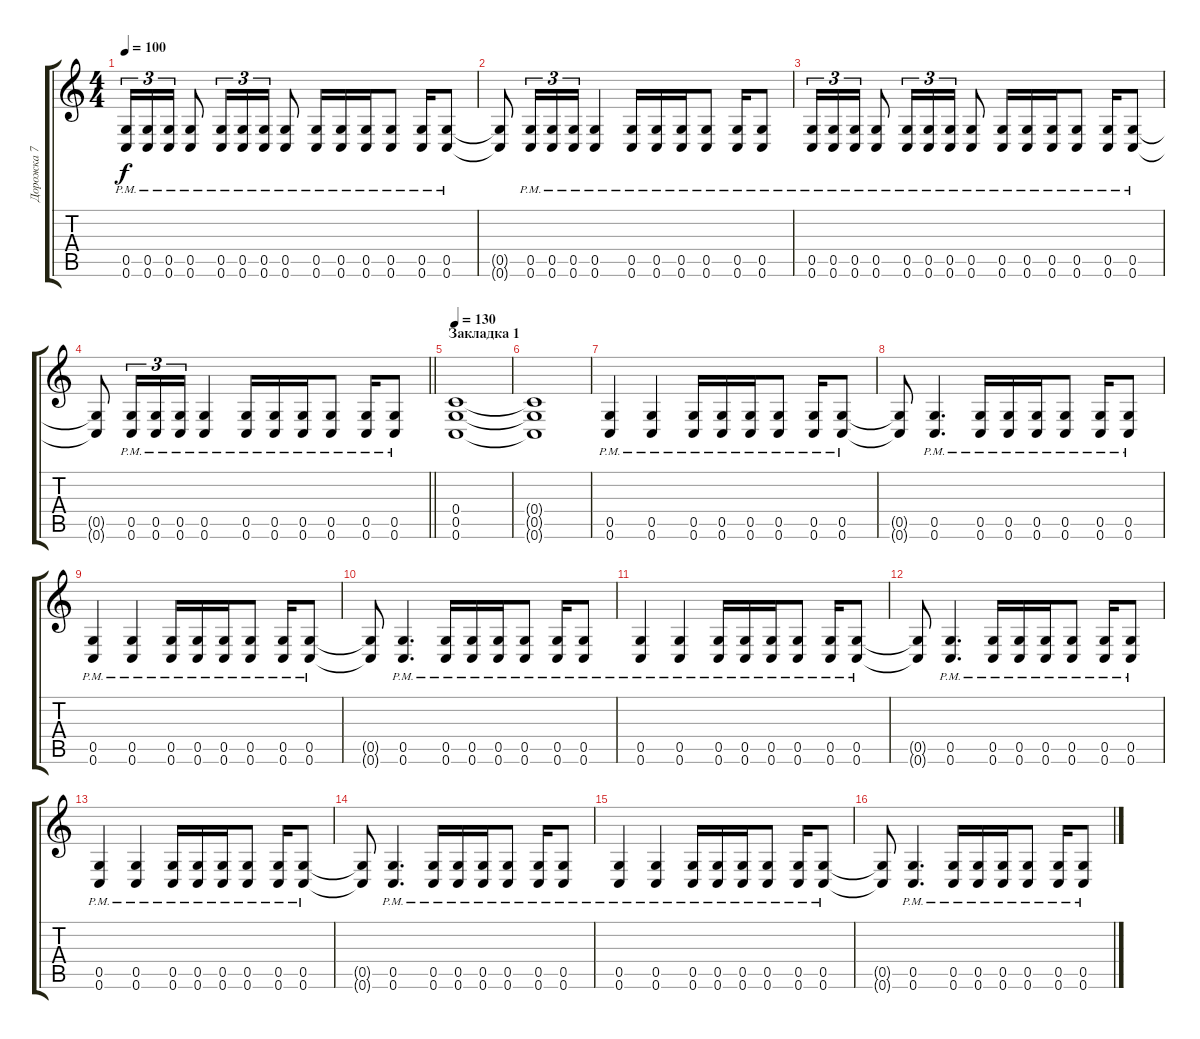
\track ("Дорожка 7" "Дорожка 7") {instrument distortionguitar}
\staff {score tabs}
\tuning (D4 A3 F3 C3 G2 C2) {hide}
\ts (4 4)
\tempo 100
\clef g2
\ks c
(0.5{pm} 0.6{pm}).16{tu (3 2) dy f} (0.5{pm} 0.6{pm}).16{tu (3 2)} (0.5{pm} 0.6{pm}).16{tu (3 2)} (0.5{pm} 0.6{pm}).8 (0.5{pm} 0.6{pm}).16{tu (3 2)} (0.5{pm} 0.6{pm}).16{tu (3 2)} (0.5{pm} 0.6{pm}).16{tu (3 2)} (0.5{pm} 0.6{pm}).8 (0.5{pm} 0.6{pm}).16 (0.5{pm} 0.6{pm}).16 (0.5{pm} 0.6{pm}).16 (0.5{pm} 0.6{pm}).8 (0.5{pm} 0.6{pm}).16 (0.5{pm} 0.6{pm}).8 |
(0.5{t} 0.6{t}).8 (0.5{pm} 0.6{pm}).16{tu (3 2)} (0.5{pm} 0.6{pm}).16{tu (3 2)} (0.5{pm} 0.6{pm}).16{tu (3 2)} (0.5{pm} 0.6{pm}).4 (0.5{pm} 0.6{pm}).16 (0.5{pm} 0.6{pm}).16 (0.5{pm} 0.6{pm}).16 (0.5{pm} 0.6{pm}).8 (0.5{pm} 0.6{pm}).16 (0.5{pm} 0.6{pm}).8 |
(0.5{pm} 0.6{pm}).16{tu (3 2)} (0.5{pm} 0.6{pm}).16{tu (3 2)} (0.5{pm} 0.6{pm}).16{tu (3 2)} (0.5{pm} 0.6{pm}).8 (0.5{pm} 0.6{pm}).16{tu (3 2)} (0.5{pm} 0.6{pm}).16{tu (3 2)} (0.5{pm} 0.6{pm}).16{tu (3 2)} (0.5{pm} 0.6{pm}).8 (0.5{pm} 0.6{pm}).16 (0.5{pm} 0.6{pm}).16 (0.5{pm} 0.6{pm}).16 (0.5{pm} 0.6{pm}).8 (0.5{pm} 0.6{pm}).16 (0.5{pm} 0.6{pm}).8 |
\barLineRight lightlight
(0.5{t} 0.6{t}).8 (0.5{pm} 0.6{pm}).16{tu (3 2)} (0.5{pm} 0.6{pm}).16{tu (3 2)} (0.5{pm} 0.6{pm}).16{tu (3 2)} (0.5{pm} 0.6{pm}).4 (0.5{pm} 0.6{pm}).16 (0.5{pm} 0.6{pm}).16 (0.5{pm} 0.6{pm}).16 (0.5{pm} 0.6{pm}).8 (0.5{pm} 0.6{pm}).16 (0.5{pm} 0.6{pm}).8 |
\section ("" "Закладка 1")
\tempo 130
(0.4 0.5 0.6).1 |
(0.4{t} 0.5{t} 0.6{t}).1 |
(0.5{pm} 0.6{pm}).4 (0.5{pm} 0.6{pm}).4 (0.5{pm} 0.6{pm}).16 (0.5{pm} 0.6{pm}).16 (0.5{pm} 0.6{pm}).16 (0.5{pm} 0.6{pm}).8 (0.5{pm} 0.6{pm}).16 (0.5{pm} 0.6{pm}).8 |
(0.5{t} 0.6{t}).8 (0.5{pm} 0.6{pm}).4{d} (0.5{pm} 0.6{pm}).16 (0.5{pm} 0.6{pm}).16 (0.5{pm} 0.6{pm}).16 (0.5{pm} 0.6{pm}).8 (0.5{pm} 0.6{pm}).16 (0.5{pm} 0.6{pm}).8 |
(0.5{pm} 0.6{pm}).4 (0.5{pm} 0.6{pm}).4 (0.5{pm} 0.6{pm}).16 (0.5{pm} 0.6{pm}).16 (0.5{pm} 0.6{pm}).16 (0.5{pm} 0.6{pm}).8 (0.5{pm} 0.6{pm}).16 (0.5{pm} 0.6{pm}).8 |
(0.5{t} 0.6{t}).8 (0.5{pm} 0.6{pm}).4{d} (0.5{pm} 0.6{pm}).16 (0.5{pm} 0.6{pm}).16 (0.5{pm} 0.6{pm}).16 (0.5{pm} 0.6{pm}).8 (0.5{pm} 0.6{pm}).16 (0.5{pm} 0.6{pm}).8 |
(0.5{pm} 0.6{pm}).4 (0.5{pm} 0.6{pm}).4 (0.5{pm} 0.6{pm}).16 (0.5{pm} 0.6{pm}).16 (0.5{pm} 0.6{pm}).16 (0.5{pm} 0.6{pm}).8 (0.5{pm} 0.6{pm}).16 (0.5{pm} 0.6{pm}).8 |
(0.5{t} 0.6{t}).8 (0.5{pm} 0.6{pm}).4{d} (0.5{pm} 0.6{pm}).16 (0.5{pm} 0.6{pm}).16 (0.5{pm} 0.6{pm}).16 (0.5{pm} 0.6{pm}).8 (0.5{pm} 0.6{pm}).16 (0.5{pm} 0.6{pm}).8 |
(0.5{pm} 0.6{pm}).4 (0.5{pm} 0.6{pm}).4 (0.5{pm} 0.6{pm}).16 (0.5{pm} 0.6{pm}).16 (0.5{pm} 0.6{pm}).16 (0.5{pm} 0.6{pm}).8 (0.5{pm} 0.6{pm}).16 (0.5{pm} 0.6{pm}).8 |
(0.5{t} 0.6{t}).8 (0.5{pm} 0.6{pm}).4{d} (0.5{pm} 0.6{pm}).16 (0.5{pm} 0.6{pm}).16 (0.5{pm} 0.6{pm}).16 (0.5{pm} 0.6{pm}).8 (0.5{pm} 0.6{pm}).16 (0.5{pm} 0.6{pm}).8 |
(0.5{pm} 0.6{pm}).4 (0.5{pm} 0.6{pm}).4 (0.5{pm} 0.6{pm}).16 (0.5{pm} 0.6{pm}).16 (0.5{pm} 0.6{pm}).16 (0.5{pm} 0.6{pm}).8 (0.5{pm} 0.6{pm}).16 (0.5{pm} 0.6{pm}).8 |
(0.5{t} 0.6{t}).8 (0.5{pm} 0.6{pm}).4{d} (0.5{pm} 0.6{pm}).16 (0.5{pm} 0.6{pm}).16 (0.5{pm} 0.6{pm}).16 (0.5{pm} 0.6{pm}).8 (0.5{pm} 0.6{pm}).16 (0.5{pm} 0.6{pm}).8
